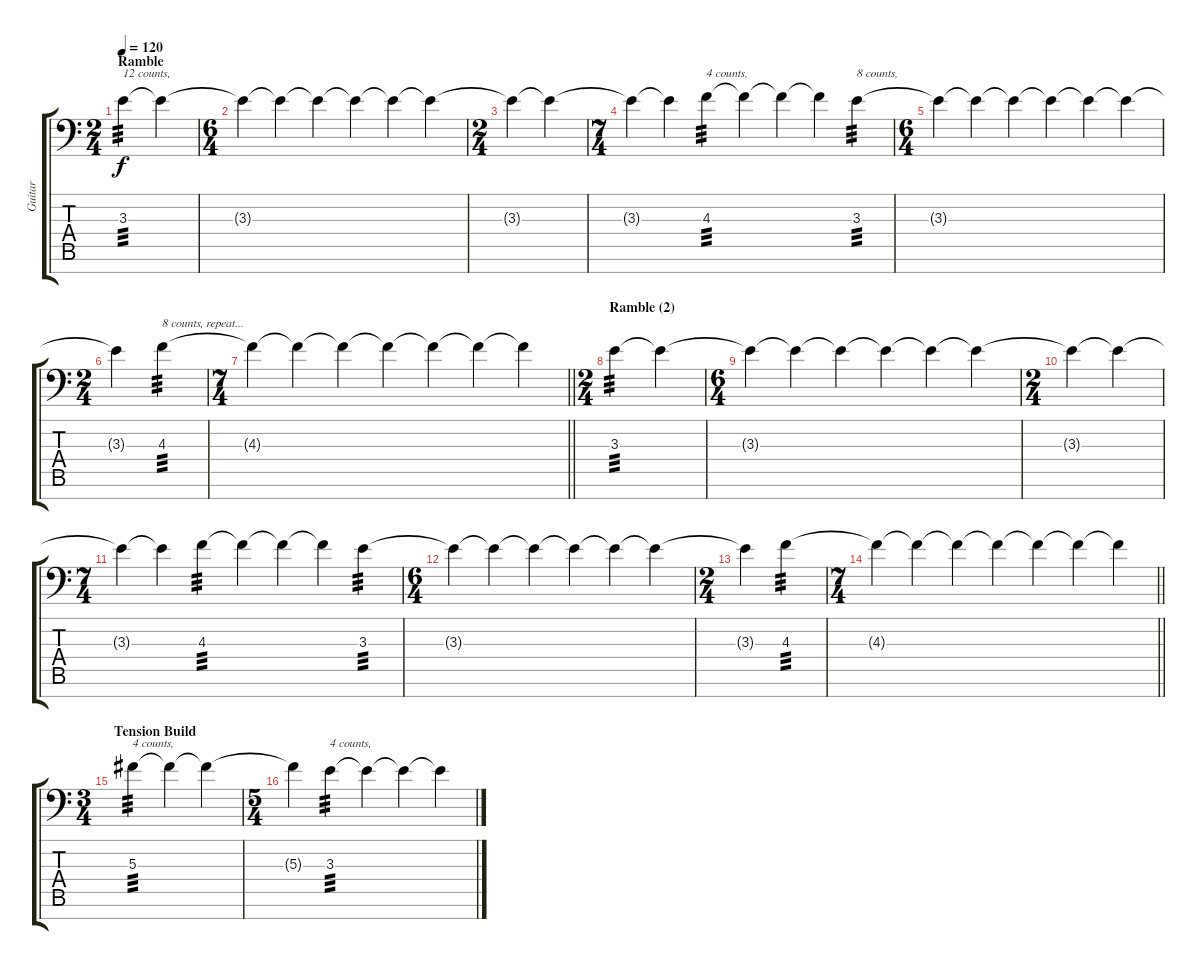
\track ("Guitar" "Guitar") {instrument overdrivenguitar}
\staff {score tabs}
\tuning (Bb3 Gb3 Db3 Ab2 Eb2 Bb1 F1) {hide}
\ts (2 4)
\section ("" "Ramble")
\tempo 120
\clef f4
\ks c
3.3.4{txt "12 counts," tp 3 dy f} 3.3{t}.4 |
\ts (6 4)
3.3{t}.4 3.3{t}.4 3.3{t}.4 3.3{t}.4 3.3{t}.4 3.3{t}.4 |
\ts (2 4)
3.3{t}.4 3.3{t}.4 |
\ts (7 4)
3.3{t}.4 3.3{t}.4 4.3.4{txt "4 counts," tp 3} 4.3{t}.4 4.3{t}.4 4.3{t}.4 3.3.4{txt "8 counts," tp 3} |
\ts (6 4)
3.3{t}.4 3.3{t}.4 3.3{t}.4 3.3{t}.4 3.3{t}.4 3.3{t}.4 |
\ts (2 4)
3.3{t}.4 4.3.4{txt "8 counts, repeat..." tp 3} |
\ts (7 4)
\barLineRight lightlight
4.3{t}.4 4.3{t}.4 4.3{t}.4 4.3{t}.4 4.3{t}.4 4.3{t}.4 4.3{t}.4 |
\ts (2 4)
\section ("" "Ramble (2)")
3.3.4{tp 3} 3.3{t}.4 |
\ts (6 4)
3.3{t}.4 3.3{t}.4 3.3{t}.4 3.3{t}.4 3.3{t}.4 3.3{t}.4 |
\ts (2 4)
3.3{t}.4 3.3{t}.4 |
\ts (7 4)
3.3{t}.4 3.3{t}.4 4.3.4{tp 3} 4.3{t}.4 4.3{t}.4 4.3{t}.4 3.3.4{tp 3} |
\ts (6 4)
3.3{t}.4 3.3{t}.4 3.3{t}.4 3.3{t}.4 3.3{t}.4 3.3{t}.4 |
\ts (2 4)
3.3{t}.4 4.3.4{tp 3} |
\ts (7 4)
\barLineRight lightlight
4.3{t}.4 4.3{t}.4 4.3{t}.4 4.3{t}.4 4.3{t}.4 4.3{t}.4 4.3{t}.4 |
\ts (3 4)
\section ("" "Tension Build")
5.3.4{txt "4 counts," tp 3} 5.3{t}.4 5.3{t}.4 |
\ts (5 4)
5.3{t}.4 3.3.4{txt "4 counts," tp 3} 3.3{t}.4 3.3{t}.4 3.3{t}.4
